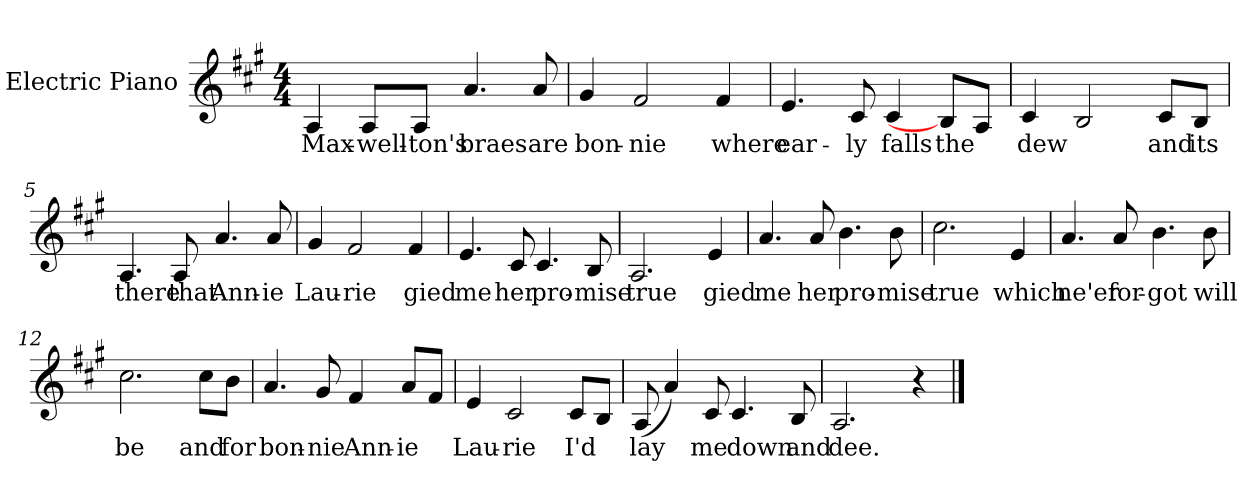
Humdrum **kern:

**kern	**text
*part1	*part1
*staff1	*staff1
*I"Electric Piano	*
*I'E.Pno	*
*clefG2	*
*k[f#c#g#]	*
*A:	*
*M4/4	*
=1	=1
4A/	Max-
8A/L	-well-
8A/J	-ton's
4.a/	braes
8a/	are
=2	=2
4g#/	bon-
2f#/	-nie
4f#/	where
=3	=3
4.e/	ear-
8c#/	-ly
4c#/	falls
8B/L]	the
8A/J	.
!!LO:LB:g=z
=4	=4
4c#/	dew
2B/	.
8c#/L	and
8B/J	its
=5	=5
4.A/	there
8A/	that
4.a/	Ann-
8a/	-ie
=6	=6
4g#/	Lau-
2f#/	-rie
4f#/	gied
=7	=7
4.e/	me
8c#/	her
4.c#/	pro-
8B/	mise
!!LO:LB:g=z
=8	=8
2.A/	true
4e/	gied
=9	=9
4.a/	me
8a/	her
4.b\	pro-
8b\	-mise
=10	=10
2.cc#\	true
4e/	which
=11	=11
4.a/	ne'er
8a/	for-
4.b\	-got
8b\	will
=12	=12
2.cc#\	be
8cc#\L	and
8b\J	for
!!LO:LB:g=z
=13	=13
4.a/	bon-
8g#/	-nie
4f#/	Ann-
8a/L	-ie
8f#/J	.
=14	=14
4e/	Lau-
2c#/	-rie
8c#/L	I'd
8B/J	.
=15	=15
(8A/	lay
4a/)	.
8c#/	me
4.c#/	down
8B/	and
=16	=16
2.A/	dee.
4r	.
==	==
*-	*-
